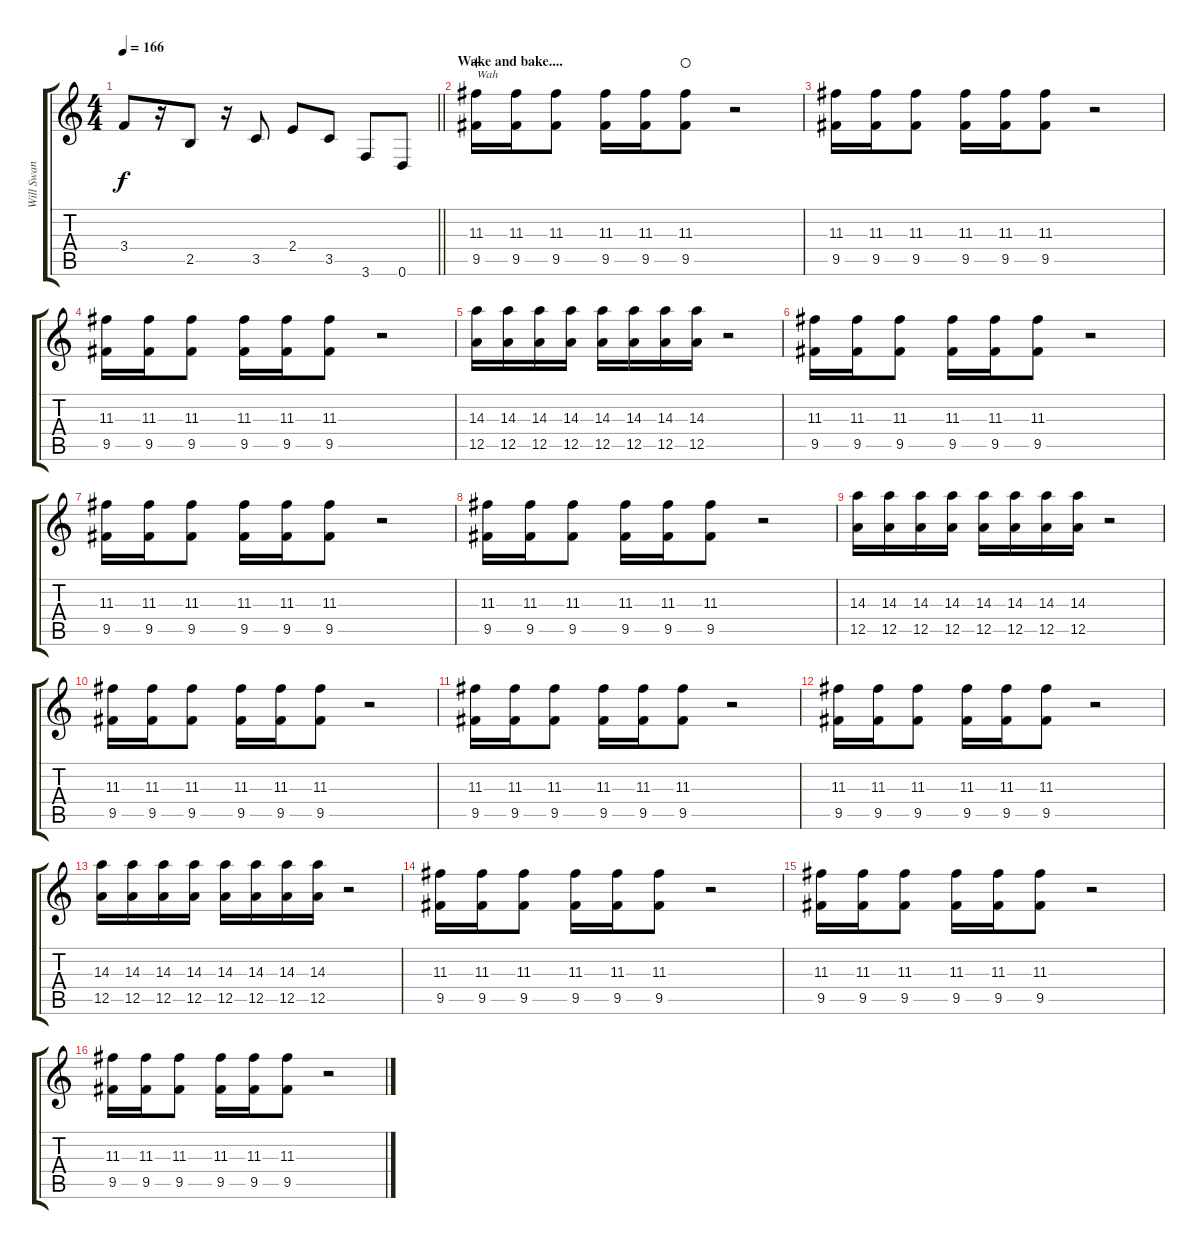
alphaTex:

\track ("Will Swan (Guitar R)" "Will Swan ") {instrument distortionguitar}
\staff {score tabs}
\tuning (E4 B3 G3 D3 A2 D2) {hide}
\ts (4 4)
\tempo 166
\clef g2
\barLineRight lightlight
\ks c
3.4.8{dy f} r.16 2.5.8 r.16 3.5.8 2.4.8 3.5.8 3.6.8 0.6.8 |
\section ("" "Wake and bake....")
(11.3 9.5).16{txt "Wah" volume 9 wahc} (11.3 9.5).16 (11.3 9.5).8 (11.3 9.5).16 (11.3 9.5).16 (11.3 9.5).8{waho} r.2 |
(11.3 9.5).16 (11.3 9.5).16 (11.3 9.5).8 (11.3 9.5).16 (11.3 9.5).16 (11.3 9.5).8 r.2 |
(11.3 9.5).16 (11.3 9.5).16 (11.3 9.5).8 (11.3 9.5).16 (11.3 9.5).16 (11.3 9.5).8 r.2 |
(14.3 12.5).16 (14.3 12.5).16 (14.3 12.5).16 (14.3 12.5).16 (14.3 12.5).16 (14.3 12.5).16 (14.3 12.5).16 (14.3 12.5).16 r.2 |
(11.3 9.5).16 (11.3 9.5).16 (11.3 9.5).8 (11.3 9.5).16 (11.3 9.5).16 (11.3 9.5).8 r.2 |
(11.3 9.5).16 (11.3 9.5).16 (11.3 9.5).8 (11.3 9.5).16 (11.3 9.5).16 (11.3 9.5).8 r.2 |
(11.3 9.5).16 (11.3 9.5).16 (11.3 9.5).8 (11.3 9.5).16 (11.3 9.5).16 (11.3 9.5).8 r.2 |
(14.3 12.5).16 (14.3 12.5).16 (14.3 12.5).16 (14.3 12.5).16 (14.3 12.5).16 (14.3 12.5).16 (14.3 12.5).16 (14.3 12.5).16 r.2 |
(11.3 9.5).16 (11.3 9.5).16 (11.3 9.5).8 (11.3 9.5).16 (11.3 9.5).16 (11.3 9.5).8 r.2 |
(11.3 9.5).16 (11.3 9.5).16 (11.3 9.5).8 (11.3 9.5).16 (11.3 9.5).16 (11.3 9.5).8 r.2 |
(11.3 9.5).16 (11.3 9.5).16 (11.3 9.5).8 (11.3 9.5).16 (11.3 9.5).16 (11.3 9.5).8 r.2 |
(14.3 12.5).16 (14.3 12.5).16 (14.3 12.5).16 (14.3 12.5).16 (14.3 12.5).16 (14.3 12.5).16 (14.3 12.5).16 (14.3 12.5).16 r.2 |
(11.3 9.5).16 (11.3 9.5).16 (11.3 9.5).8 (11.3 9.5).16 (11.3 9.5).16 (11.3 9.5).8 r.2 |
(11.3 9.5).16 (11.3 9.5).16 (11.3 9.5).8 (11.3 9.5).16 (11.3 9.5).16 (11.3 9.5).8 r.2 |
(11.3 9.5).16 (11.3 9.5).16 (11.3 9.5).8 (11.3 9.5).16 (11.3 9.5).16 (11.3 9.5).8 r.2
